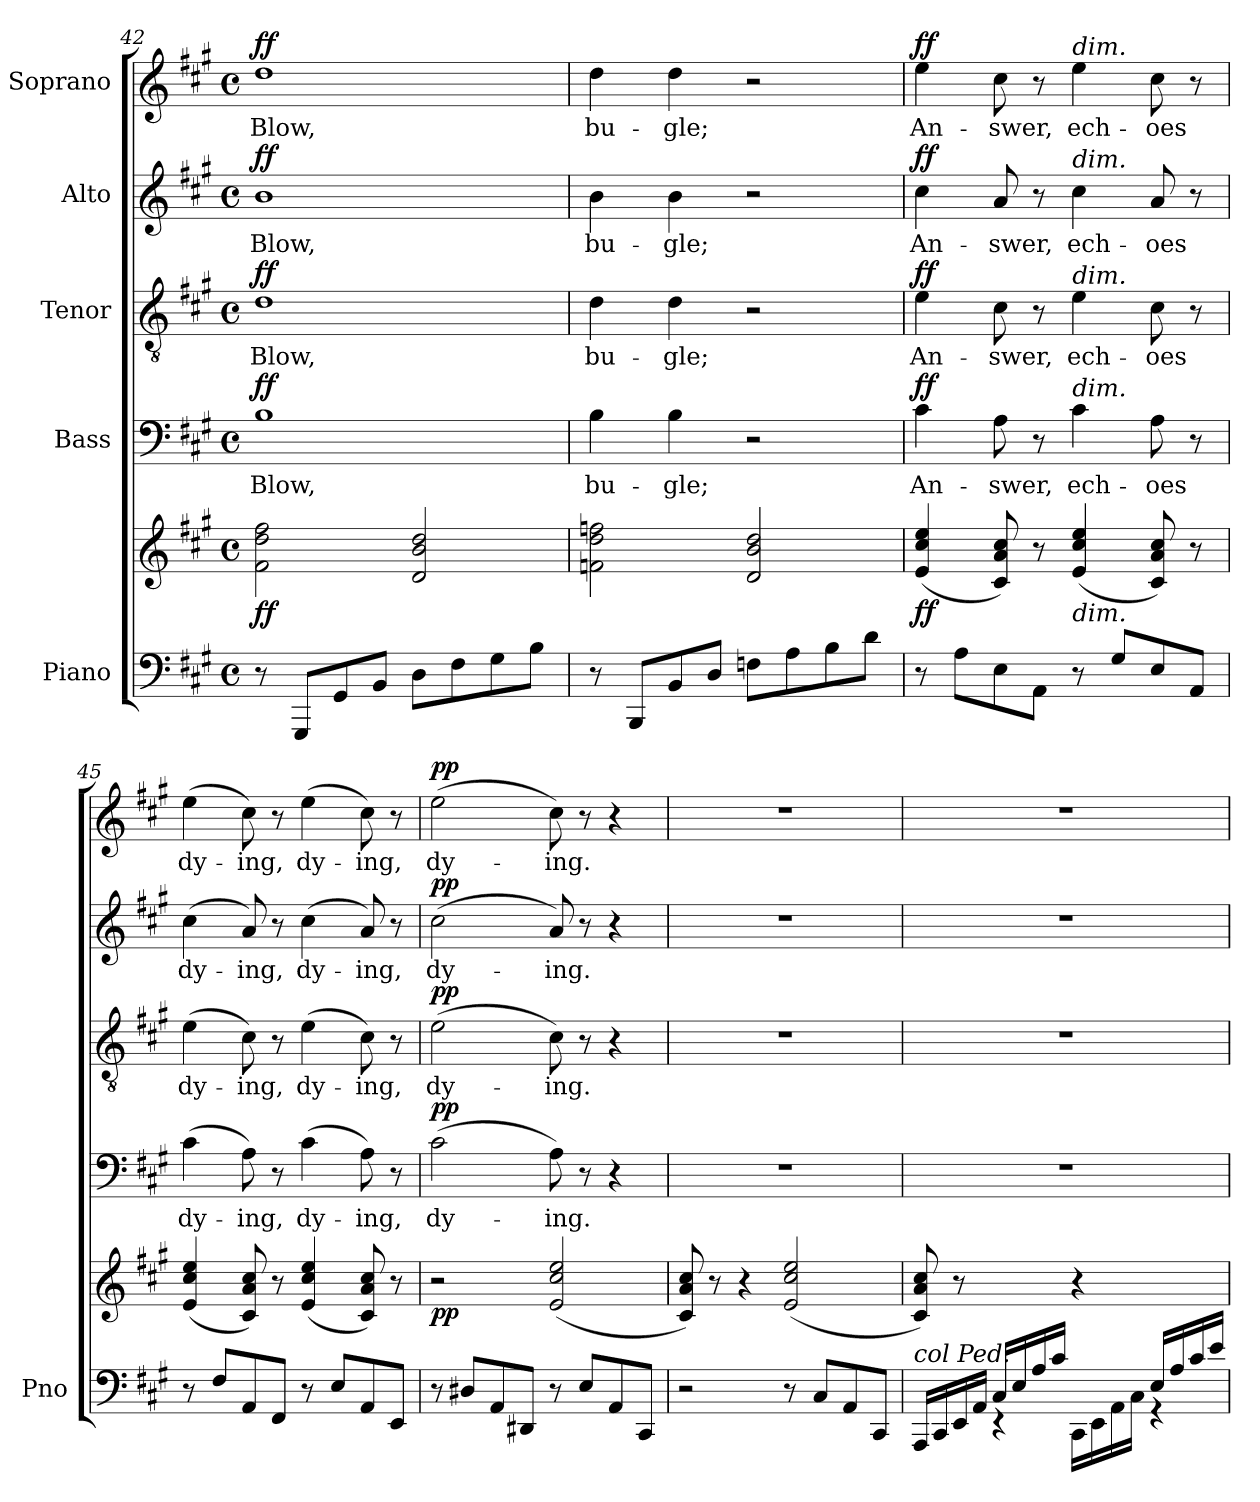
**kern	**kern	**dynam	**kern	**text	**dynam	**kern	**text	**dynam	**kern	**text	**dynam	**kern	**text	**dynam
*part5	*part5	*part5	*part4	*part4	*part4	*part3	*part3	*part3	*part2	*part2	*part2	*part1	*part1	*part1
*staff6	*staff5	*staff5/6	*staff4	*staff4	*staff4	*staff3	*staff3	*staff3	*staff2	*staff2	*staff2	*staff1	*staff1	*staff1
*I"Piano	*	*	*I"Bass	*	*	*I"Tenor	*	*	*I"Alto	*	*	*I"Soprano	*	*
*I'Pno	*	*	*	*	*	*	*	*	*	*	*	*	*	*
*clefF4	*clefG2	*	*clefF4	*	*	*clefGv2	*	*	*clefG2	*	*	*clefG2	*	*
*k[f#c#g#]	*k[f#c#g#]	*	*k[f#c#g#]	*	*	*k[f#c#g#]	*	*	*k[f#c#g#]	*	*	*k[f#c#g#]	*	*
*M4/4	*M4/4	*	*M4/4	*	*	*M4/4	*	*	*M4/4	*	*	*M4/4	*	*
*met(c)	*met(c)	*	*met(c)	*	*	*met(c)	*	*	*met(c)	*	*	*met(c)	*	*
=42	=42	=42	=42	=42	=42	=42	=42	=42	=42	=42	=42	=42	=42	=42
!	!	!LO:DY:b	!	!	!LO:DY:a	!	!	!LO:DY:a	!	!	!LO:DY:a	!	!	!LO:DY:a
8r	2f#\ 2dd\ 2ff#\	ff	1B	Blow,	ff	1d	Blow,	ff	1b	Blow,	ff	1dd	Blow,	ff
8GGG#/L	.	.	.	.	.	.	.	.	.	.	.	.	.	.
8GG#/	.	.	.	.	.	.	.	.	.	.	.	.	.	.
8BB/J	.	.	.	.	.	.	.	.	.	.	.	.	.	.
8D\L	2d/ 2b/ 2dd/	.	.	.	.	.	.	.	.	.	.	.	.	.
8F#\	.	.	.	.	.	.	.	.	.	.	.	.	.	.
8G#\	.	.	.	.	.	.	.	.	.	.	.	.	.	.
8B\J	.	.	.	.	.	.	.	.	.	.	.	.	.	.
=43	=43	=43	=43	=43	=43	=43	=43	=43	=43	=43	=43	=43	=43	=43
8r	2fn\ 2dd\ 2ffn\	.	4B\	bu-	.	4d\	bu-	.	4b\	bu-	.	4dd\	bu-	.
8BBB/L	.	.	.	.	.	.	.	.	.	.	.	.	.	.
8BB/	.	.	4B\	-gle;	.	4d\	-gle;	.	4b\	-gle;	.	4dd\	-gle;	.
8D/J	.	.	.	.	.	.	.	.	.	.	.	.	.	.
8Fn\L	2d/ 2b/ 2dd/	.	2r	.	.	2r	.	.	2r	.	.	2r	.	.
8A\	.	.	.	.	.	.	.	.	.	.	.	.	.	.
8B\	.	.	.	.	.	.	.	.	.	.	.	.	.	.
8d\J	.	.	.	.	.	.	.	.	.	.	.	.	.	.
=44	=44	=44	=44	=44	=44	=44	=44	=44	=44	=44	=44	=44	=44	=44
!	!	!LO:DY:b	!	!	!LO:DY:a	!	!	!LO:DY:a	!	!	!LO:DY:a	!	!	!LO:DY:a
8r	(4e/ 4cc#/ 4ee/	ff	4c#\	An-	ff	4e\	An-	ff	4cc#\	An-	ff	4ee\	An-	ff
8A\L	.	.	.	.	.	.	.	.	.	.	.	.	.	.
8E\	8c#/ 8a/ 8cc#/)	.	8A\	-swer,	.	8c#\	-swer,	.	8a/	-swer,	.	8cc#\	-swer,	.
8AA\J	8r	.	8r	.	.	8r	.	.	8r	.	.	8r	.	.
!	!	!	!	!	!	!	!	!	!	!	!	!LO:TX:a:i:t=dim.	!	!
!	!	!	!	!	!	!	!	!	!LO:TX:a:i:t=dim.	!	!	!	!	!
!	!	!	!	!	!	!LO:TX:a:i:t=dim.	!	!	!	!	!	!	!	!
!	!	!	!LO:TX:a:i:t=dim.	!	!	!	!	!	!	!	!	!	!	!
!	!LO:TX:b:i:t=dim.	!	!	!	!	!	!	!	!	!	!	!	!	!
8r	(4e/ 4cc#/ 4ee/	.	4c#\	ech-	.	4e\	ech-	.	4cc#\	ech-	.	4ee\	ech-	.
8G#/L	.	.	.	.	.	.	.	.	.	.	.	.	.	.
8E/	8c#/ 8a/ 8cc#/)	.	8A\	-oes	.	8c#\	-oes	.	8a/	-oes	.	8cc#\	-oes	.
8AA/J	8r	.	8r	.	.	8r	.	.	8r	.	.	8r	.	.
=45	=45	=45	=45	=45	=45	=45	=45	=45	=45	=45	=45	=45	=45	=45
8r	(4e/ 4cc#/ 4ee/	.	(4c#\	dy-	.	(4e\	dy-	.	(4cc#\	dy-	.	(4ee\	dy-	.
8F#/L	.	.	.	.	.	.	.	.	.	.	.	.	.	.
8AA/	8c#/ 8a/ 8cc#/)	.	8A\)	-ing,	.	8c#\)	-ing,	.	8a/)	-ing,	.	8cc#\)	-ing,	.
8FF#/J	8r	.	8r	.	.	8r	.	.	8r	.	.	8r	.	.
8r	(4e/ 4cc#/ 4ee/	.	(4c#\	dy-	.	(4e\	dy-	.	(4cc#\	dy-	.	(4ee\	dy-	.
8E/L	.	.	.	.	.	.	.	.	.	.	.	.	.	.
8AA/	8c#/ 8a/ 8cc#/)	.	8A\)	-ing,	.	8c#\)	-ing,	.	8a/)	-ing,	.	8cc#\)	-ing,	.
8EE/J	8r	.	8r	.	.	8r	.	.	8r	.	.	8r	.	.
=46	=46	=46	=46	=46	=46	=46	=46	=46	=46	=46	=46	=46	=46	=46
!	!	!LO:DY:b	!	!	!LO:DY:a	!	!	!LO:DY:a	!	!	!LO:DY:a	!	!	!LO:DY:a
8r	2r	pp	(2c#\	dy-	pp	(2e\	dy-	pp	(2cc#\	dy-	pp	(2ee\	dy-	pp
8D#X/L	.	.	.	.	.	.	.	.	.	.	.	.	.	.
8AA/	.	.	.	.	.	.	.	.	.	.	.	.	.	.
8DD#X/J	.	.	.	.	.	.	.	.	.	.	.	.	.	.
8r	(2e/ 2cc#/ 2ee/	.	8A\)	-ing.	.	8c#\)	-ing.	.	8a/)	-ing.	.	8cc#\)	-ing.	.
8E/L	.	.	8r	.	.	8r	.	.	8r	.	.	8r	.	.
8AA/	.	.	4r	.	.	4r	.	.	4r	.	.	4r	.	.
8CC#/J	.	.	.	.	.	.	.	.	.	.	.	.	.	.
=47	=47	=47	=47	=47	=47	=47	=47	=47	=47	=47	=47	=47	=47	=47
2r	8c#/ 8a/ 8cc#/)	.	1r	.	.	1r	.	.	1r	.	.	1r	.	.
.	8r	.	.	.	.	.	.	.	.	.	.	.	.	.
.	4r	.	.	.	.	.	.	.	.	.	.	.	.	.
8r	(2e/ 2cc#/ 2ee/	.	.	.	.	.	.	.	.	.	.	.	.	.
8C#/L	.	.	.	.	.	.	.	.	.	.	.	.	.	.
8AA/	.	.	.	.	.	.	.	.	.	.	.	.	.	.
8CC#/J	.	.	.	.	.	.	.	.	.	.	.	.	.	.
=48	=48	=48	=48	=48	=48	=48	=48	=48	=48	=48	=48	=48	=48	=48
*^	*	*	*	*	*	*	*	*	*	*	*	*	*	*
!LO:TX:i:t=col Ped.	!	!	!	!	!	!	!	!	!	!	!	!	!	!	!
4ryy	16AAA/LL	8c#/ 8a/ 8cc#/)	.	1r	.	.	1r	.	.	1r	.	.	1r	.	.
.	16CC#/	.	.	.	.	.	.	.	.	.	.	.	.	.	.
.	16EE/	8r	.	.	.	.	.	.	.	.	.	.	.	.	.
.	16AA/JJ	.	.	.	.	.	.	.	.	.	.	.	.	.	.
16C#/LL	4r	4ryy	.	.	.	.	.	.	.	.	.	.	.	.	.
16E/	.	.	.	.	.	.	.	.	.	.	.	.	.	.	.
16A/	.	.	.	.	.	.	.	.	.	.	.	.	.	.	.
16c#/JJ	.	.	.	.	.	.	.	.	.	.	.	.	.	.	.
4ryy	16CC#\LL	(>4r	.	.	.	.	.	.	.	.	.	.	.	.	.
.	16EE\	.	.	.	.	.	.	.	.	.	.	.	.	.	.
.	16AA\	.	.	.	.	.	.	.	.	.	.	.	.	.	.
.	16C#\JJ	.	.	.	.	.	.	.	.	.	.	.	.	.	.
16E/LL	4r	4ryy	.	.	.	.	.	.	.	.	.	.	.	.	.
16A/	.	.	.	.	.	.	.	.	.	.	.	.	.	.	.
16c#/	.	.	.	.	.	.	.	.	.	.	.	.	.	.	.
16e/JJ)	.	.	.	.	.	.	.	.	.	.	.	.	.	.	.
*v	*v	*	*	*	*	*	*	*	*	*	*	*	*	*	*
=	=	=	=	=	=	=	=	=	=	=	=	=	=	=
*-	*-	*-	*-	*-	*-	*-	*-	*-	*-	*-	*-	*-	*-	*-
